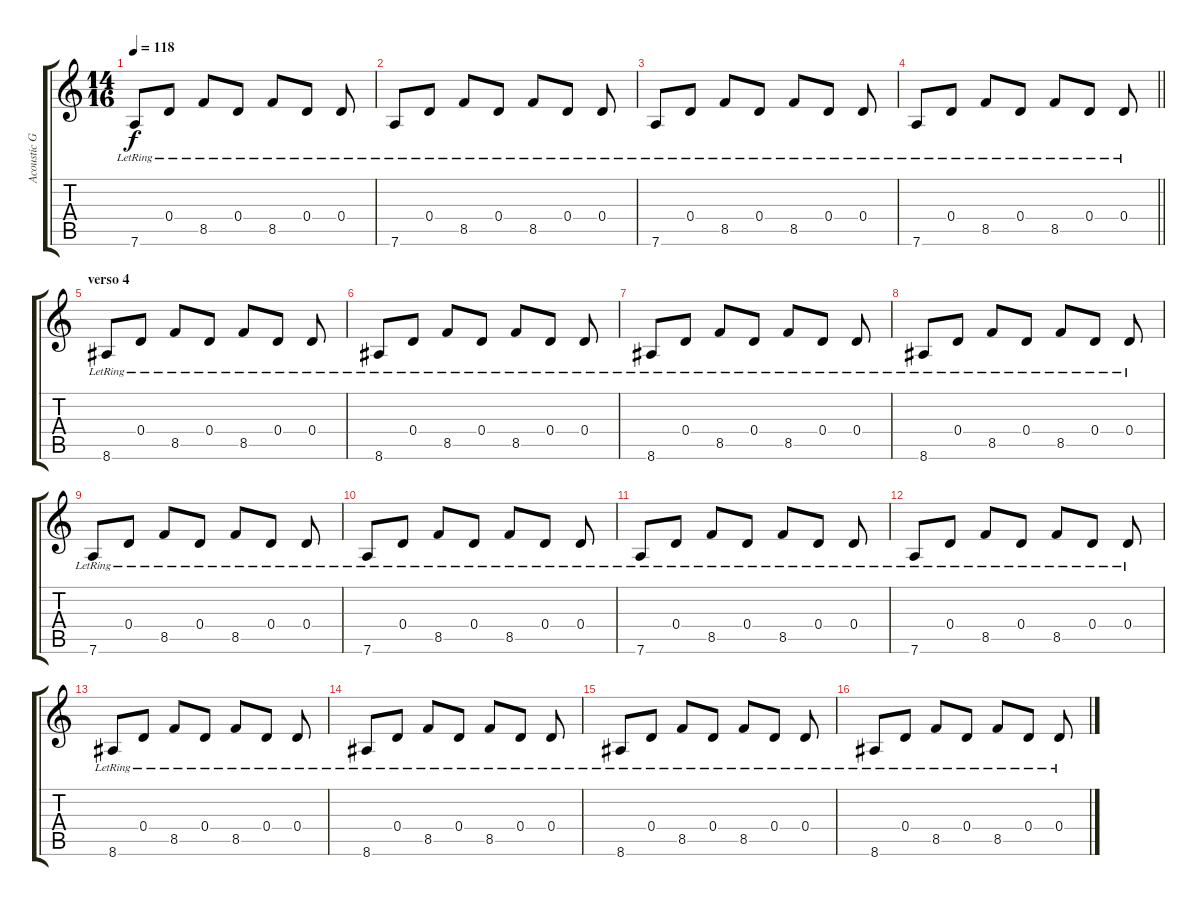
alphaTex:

\track ("Acoustic Guitar (Mike Sullivan)" "Acoustic G") {instrument acousticguitarsteel}
\staff {score tabs}
\tuning (E4 B3 G3 D3 A2 D2) {hide}
\ts (14 16)
\tempo 118
\clef g2
\ks c
7.6{lr}.8{dy f} 0.4{lr}.8 8.5{lr}.8 0.4{lr}.8 8.5{lr}.8 0.4{lr}.8 0.4{lr}.8 |
7.6{lr}.8 0.4{lr}.8 8.5{lr}.8 0.4{lr}.8 8.5{lr}.8 0.4{lr}.8 0.4{lr}.8 |
7.6{lr}.8 0.4{lr}.8 8.5{lr}.8 0.4{lr}.8 8.5{lr}.8 0.4{lr}.8 0.4{lr}.8 |
\barLineRight lightlight
7.6{lr}.8 0.4{lr}.8 8.5{lr}.8 0.4{lr}.8 8.5{lr}.8 0.4{lr}.8 0.4{lr}.8 |
\section ("" "verso 4")
8.6{lr}.8 0.4{lr}.8 8.5{lr}.8 0.4{lr}.8 8.5{lr}.8 0.4{lr}.8 0.4{lr}.8 |
8.6{lr}.8 0.4{lr}.8 8.5{lr}.8 0.4{lr}.8 8.5{lr}.8 0.4{lr}.8 0.4{lr}.8 |
8.6{lr}.8 0.4{lr}.8 8.5{lr}.8 0.4{lr}.8 8.5{lr}.8 0.4{lr}.8 0.4{lr}.8 |
8.6{lr}.8 0.4{lr}.8 8.5{lr}.8 0.4{lr}.8 8.5{lr}.8 0.4{lr}.8 0.4{lr}.8 |
7.6{lr}.8 0.4{lr}.8 8.5{lr}.8 0.4{lr}.8 8.5{lr}.8 0.4{lr}.8 0.4{lr}.8 |
7.6{lr}.8 0.4{lr}.8 8.5{lr}.8 0.4{lr}.8 8.5{lr}.8 0.4{lr}.8 0.4{lr}.8 |
7.6{lr}.8 0.4{lr}.8 8.5{lr}.8 0.4{lr}.8 8.5{lr}.8 0.4{lr}.8 0.4{lr}.8 |
7.6{lr}.8 0.4{lr}.8 8.5{lr}.8 0.4{lr}.8 8.5{lr}.8 0.4{lr}.8 0.4{lr}.8 |
8.6{lr}.8 0.4{lr}.8 8.5{lr}.8 0.4{lr}.8 8.5{lr}.8 0.4{lr}.8 0.4{lr}.8 |
8.6{lr}.8 0.4{lr}.8 8.5{lr}.8 0.4{lr}.8 8.5{lr}.8 0.4{lr}.8 0.4{lr}.8 |
8.6{lr}.8 0.4{lr}.8 8.5{lr}.8 0.4{lr}.8 8.5{lr}.8 0.4{lr}.8 0.4{lr}.8 |
8.6{lr}.8 0.4{lr}.8 8.5{lr}.8 0.4{lr}.8 8.5{lr}.8 0.4{lr}.8 0.4{lr}.8
